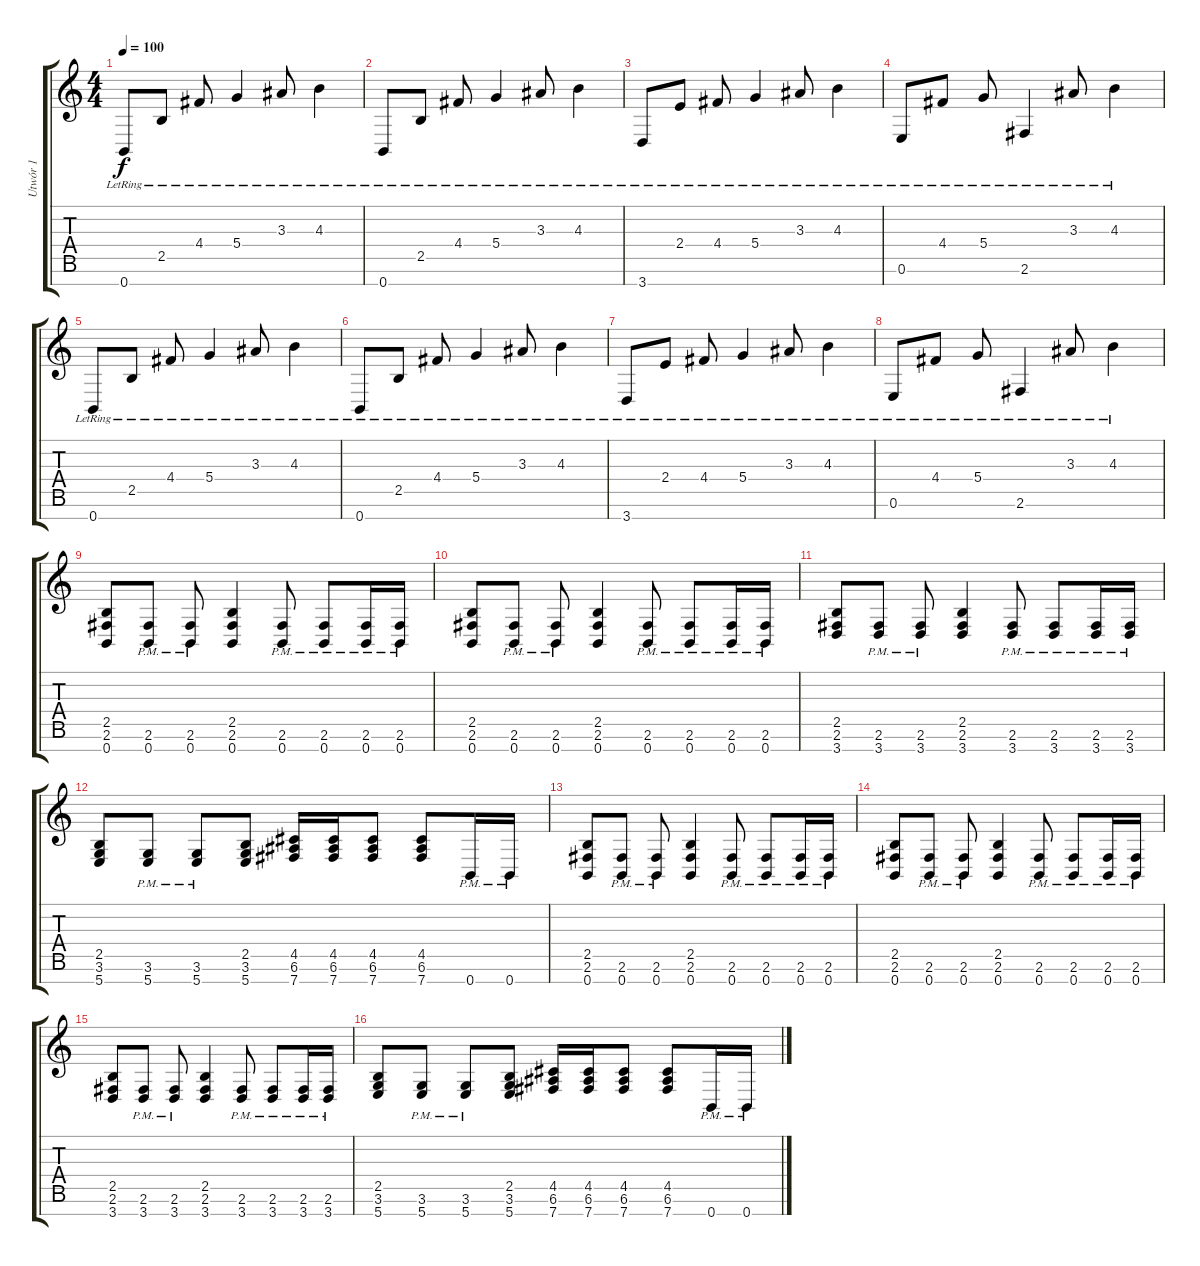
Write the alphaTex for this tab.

\track ("Utwór 1" "Utwór 1") {instrument electricguitarclean}
\staff {score tabs}
\tuning (E4 B3 G3 D3 A2 E2 B1) {hide}
\ts (4 4)
\tempo 100
\clef g2
\ks c
0.7{lr}.8{dy f instrument electricguitarclean} 2.5{lr}.8 4.4{lr}.8 5.4{lr}.4 3.3{lr}.8 4.3{lr}.4 |
0.7{lr}.8 2.5{lr}.8 4.4{lr}.8 5.4{lr}.4 3.3{lr}.8 4.3{lr}.4 |
3.7{lr}.8 2.4{lr}.8 4.4{lr}.8 5.4{lr}.4 3.3{lr}.8 4.3{lr}.4 |
0.6{lr}.8 4.4{lr}.8 5.4{lr}.8 2.6{lr}.4 3.3{lr}.8 4.3{lr}.4 |
0.7{lr}.8 2.5{lr}.8 4.4{lr}.8 5.4{lr}.4 3.3{lr}.8 4.3{lr}.4 |
0.7{lr}.8 2.5{lr}.8 4.4{lr}.8 5.4{lr}.4 3.3{lr}.8 4.3{lr}.4 |
3.7{lr}.8 2.4{lr}.8 4.4{lr}.8 5.4{lr}.4 3.3{lr}.8 4.3{lr}.4 |
0.6{lr}.8 4.4{lr}.8 5.4{lr}.8 2.6{lr}.4 3.3{lr}.8 4.3{lr}.4 |
(2.5 2.6 0.7).8{instrument overdrivenguitar} (2.6{pm} 0.7{pm}).8 (2.6{pm} 0.7{pm}).8 (2.5 2.6 0.7).4 (2.6{pm} 0.7{pm}).8 (2.6{pm} 0.7{pm}).8 (2.6{pm} 0.7{pm}).16 (2.6{pm} 0.7{pm}).16 |
(2.5 2.6 0.7).8 (2.6{pm} 0.7{pm}).8 (2.6{pm} 0.7{pm}).8 (2.5 2.6 0.7).4 (2.6{pm} 0.7{pm}).8 (2.6{pm} 0.7{pm}).8 (2.6{pm} 0.7{pm}).16 (2.6{pm} 0.7{pm}).16 |
(2.5 2.6 3.7).8 (2.6{pm} 3.7{pm}).8 (2.6{pm} 3.7{pm}).8 (2.5 2.6 3.7).4 (2.6{pm} 3.7{pm}).8 (2.6{pm} 3.7{pm}).8 (2.6{pm} 3.7{pm}).16 (2.6{pm} 3.7{pm}).16 |
(2.5 3.6 5.7).8 (3.6{pm} 5.7{pm}).8 (3.6{pm} 5.7{pm}).8 (2.5 3.6 5.7).8 (4.5 6.6 7.7).16 (4.5 6.6 7.7).16 (4.5 6.6 7.7).8 (4.5 6.6 7.7).8 0.7{pm}.16 0.7{pm}.16 |
(2.5 2.6 0.7).8 (2.6{pm} 0.7{pm}).8 (2.6{pm} 0.7{pm}).8 (2.5 2.6 0.7).4 (2.6{pm} 0.7{pm}).8 (2.6{pm} 0.7{pm}).8 (2.6{pm} 0.7{pm}).16 (2.6{pm} 0.7{pm}).16 |
(2.5 2.6 0.7).8 (2.6{pm} 0.7{pm}).8 (2.6{pm} 0.7{pm}).8 (2.5 2.6 0.7).4 (2.6{pm} 0.7{pm}).8 (2.6{pm} 0.7{pm}).8 (2.6{pm} 0.7{pm}).16 (2.6{pm} 0.7{pm}).16 |
(2.5 2.6 3.7).8 (2.6{pm} 3.7{pm}).8 (2.6{pm} 3.7{pm}).8 (2.5 2.6 3.7).4 (2.6{pm} 3.7{pm}).8 (2.6{pm} 3.7{pm}).8 (2.6{pm} 3.7{pm}).16 (2.6{pm} 3.7{pm}).16 |
(2.5 3.6 5.7).8 (3.6{pm} 5.7{pm}).8 (3.6{pm} 5.7{pm}).8 (2.5 3.6 5.7).8 (4.5 6.6 7.7).16 (4.5 6.6 7.7).16 (4.5 6.6 7.7).8 (4.5 6.6 7.7).8 0.7{pm}.16 0.7{pm}.16
